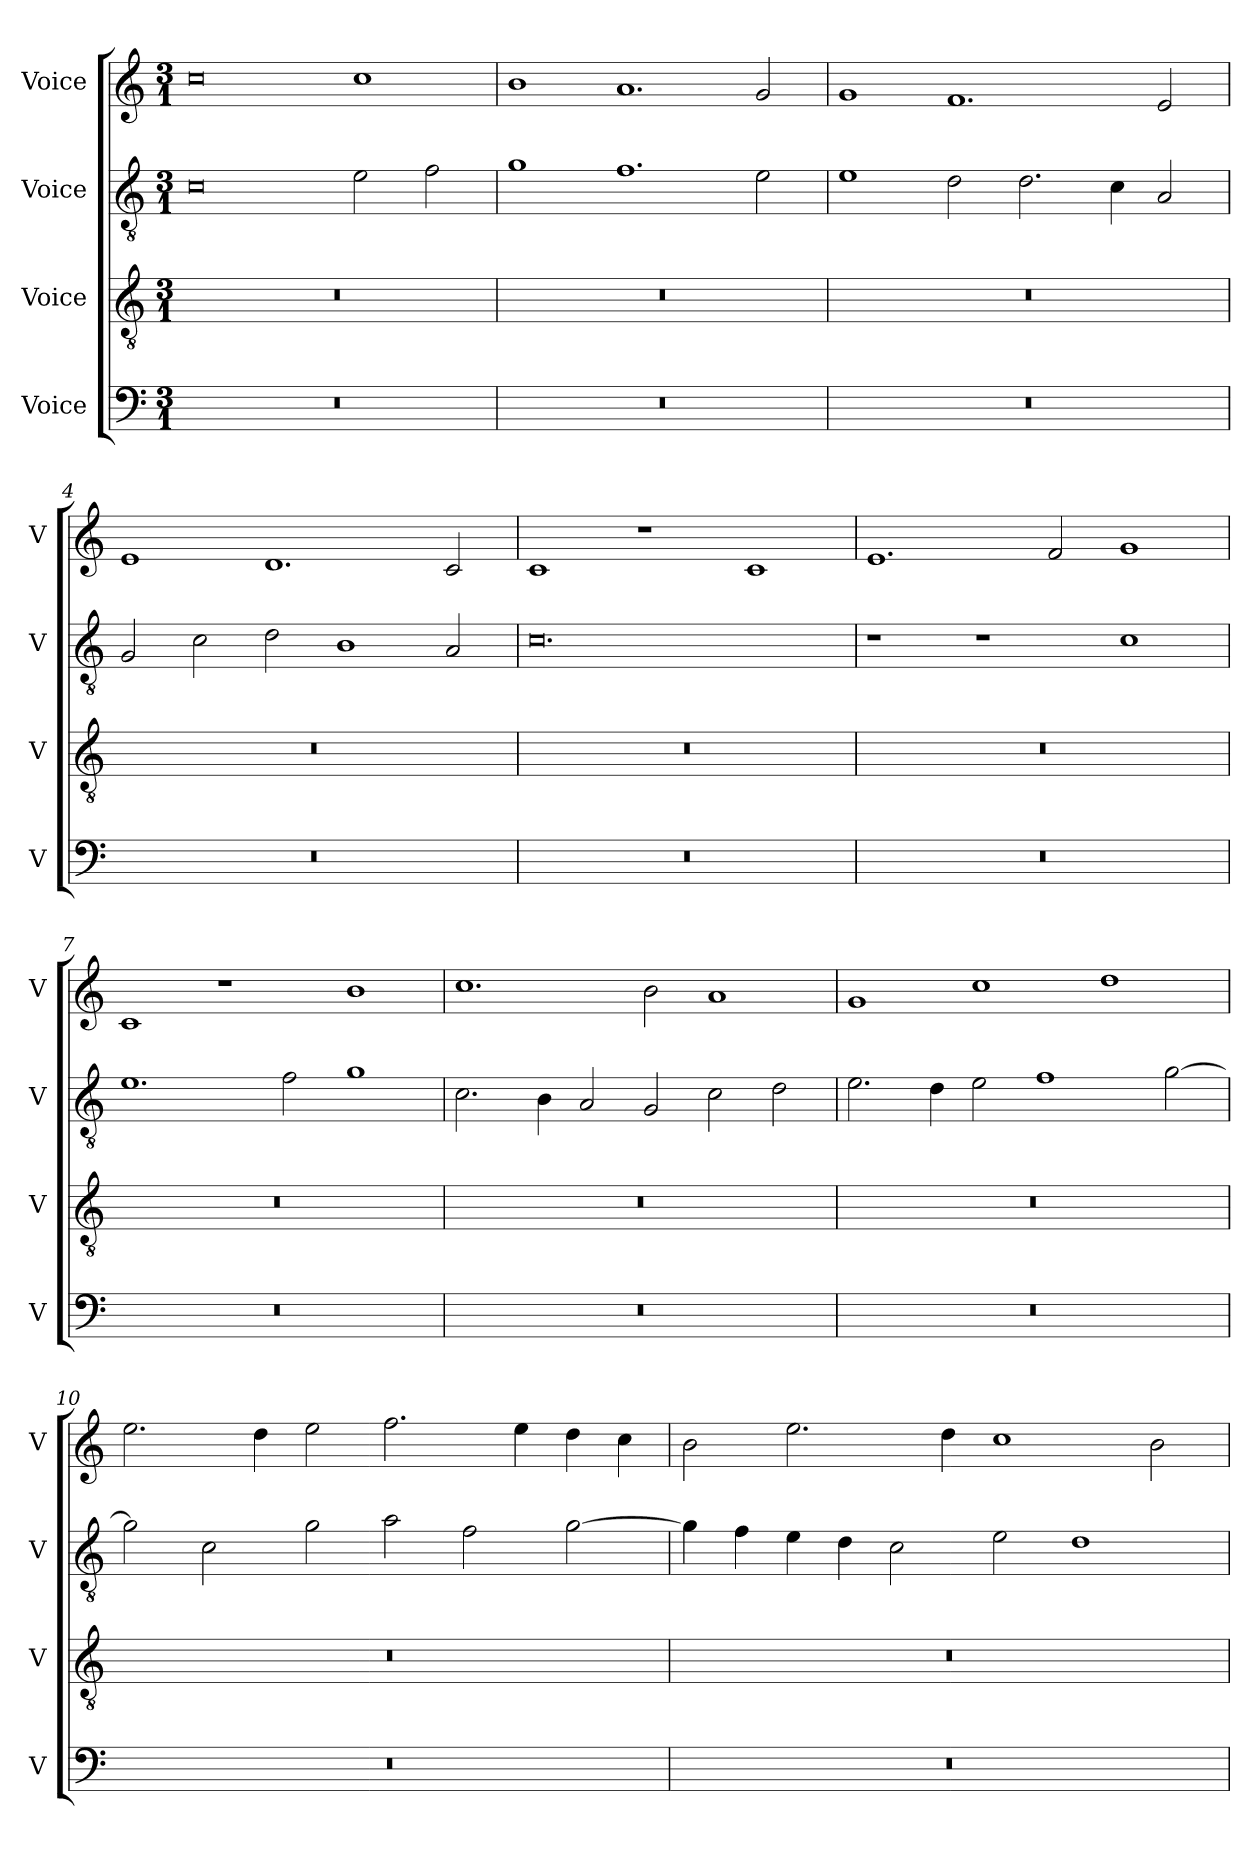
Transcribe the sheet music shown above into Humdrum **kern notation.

**kern	**kern	**kern	**kern
*part4	*part3	*part2	*part1
*staff4	*staff3	*staff2	*staff1
*I"Voice	*I"Voice	*I"Voice	*I"Voice
*I'V	*I'V	*I'V	*I'V
*clefF4	*clefGv2	*clefGv2	*clefG2
*k[]	*k[]	*k[]	*k[]
*M3/1	*M3/1	*M3/1	*M3/1
=1	=1	=1	=1
0.r	0.r	0c	0cc
.	.	2e\	1cc
.	.	2f\	.
=2	=2	=2	=2
0.r	0.r	1g	1b
.	.	1.f	1.a
.	.	2e\	2g/
=3	=3	=3	=3
0.r	0.r	1e	1g
.	.	2d\	1.f
.	.	2.d\	.
.	.	4c\	.
.	.	2A/	2e/
!!LO:LB:g=z
=4	=4	=4	=4
0.r	0.r	2G/	1e
.	.	2c\	.
.	.	2d\	1.d
.	.	1B	.
.	.	2A/	2c/
=5	=5	=5	=5
0.r	0.r	0.c	1c
.	.	.	1r
.	.	.	1c
=6	=6	=6	=6
0.r	0.r	1r	1.e
.	.	1r	.
.	.	.	2f/
.	.	1c	1g
!!LO:LB:g=z
=7	=7	=7	=7
0.r	0.r	1.e	1c
.	.	.	1r
.	.	2f\	.
.	.	1g	1b
=8	=8	=8	=8
0.r	0.r	2.c\	1.cc
.	.	4B\	.
.	.	2A/	.
.	.	2G/	2b\
.	.	2c\	1a
.	.	2d\	.
=9	=9	=9	=9
0.r	0.r	2.e\	1g
.	.	4d\	.
.	.	2e\	1cc
.	.	1f	.
.	.	.	1dd
.	.	[2g\	.
!!LO:PB:g=z
=10	=10	=10	=10
0.r	0.r	2g\]	2.ee\
.	.	2c\	.
.	.	.	4dd\
.	.	2g\	2ee\
.	.	2a\	2.ff\
.	.	2f\	.
.	.	.	4ee\
.	.	[2g\	4dd\
.	.	.	4cc\
=11	=11	=11	=11
0.r	0.r	4g\]	2b\
.	.	4f\	.
.	.	4e\	2.ee\
.	.	4d\	.
.	.	2c\	.
.	.	.	4dd\
.	.	2e\	1cc
.	.	1d	.
.	.	.	2b\
=	=	=	=
*-	*-	*-	*-
